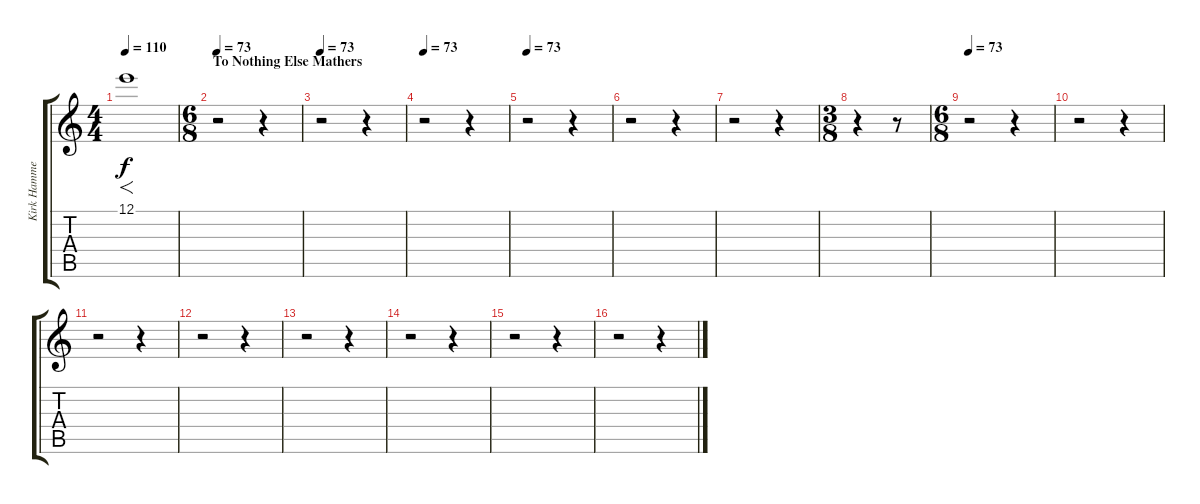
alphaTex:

\track ("Kirk Hammett" "Kirk Hamme") {instrument overdrivenguitar}
\staff {score tabs}
\tuning (E4 B3 G3 D3 A2 E2) {hide}
\ts (4 4)
\tempo 110
\clef g2
\ks c
12.1.1{f dy f} |
\ts (6 8)
\section ("" "To Nothing Else Mathers")
\tempo 73
r.2{instrument electricguitarclean} r.4 |
\tempo 73
r.2 r.4 |
\tempo 73
r.2 r.4 |
\tempo 73
r.2 r.4 |
r.2 r.4 |
r.2 r.4 |
\ts (3 8)
r.4 r.8 |
\ts (6 8)
\tempo 73
r.2 r.4 |
r.2 r.4 |
r.2 r.4 |
r.2 r.4 |
r.2 r.4 |
r.2 r.4 |
r.2 r.4 |
r.2 r.4
